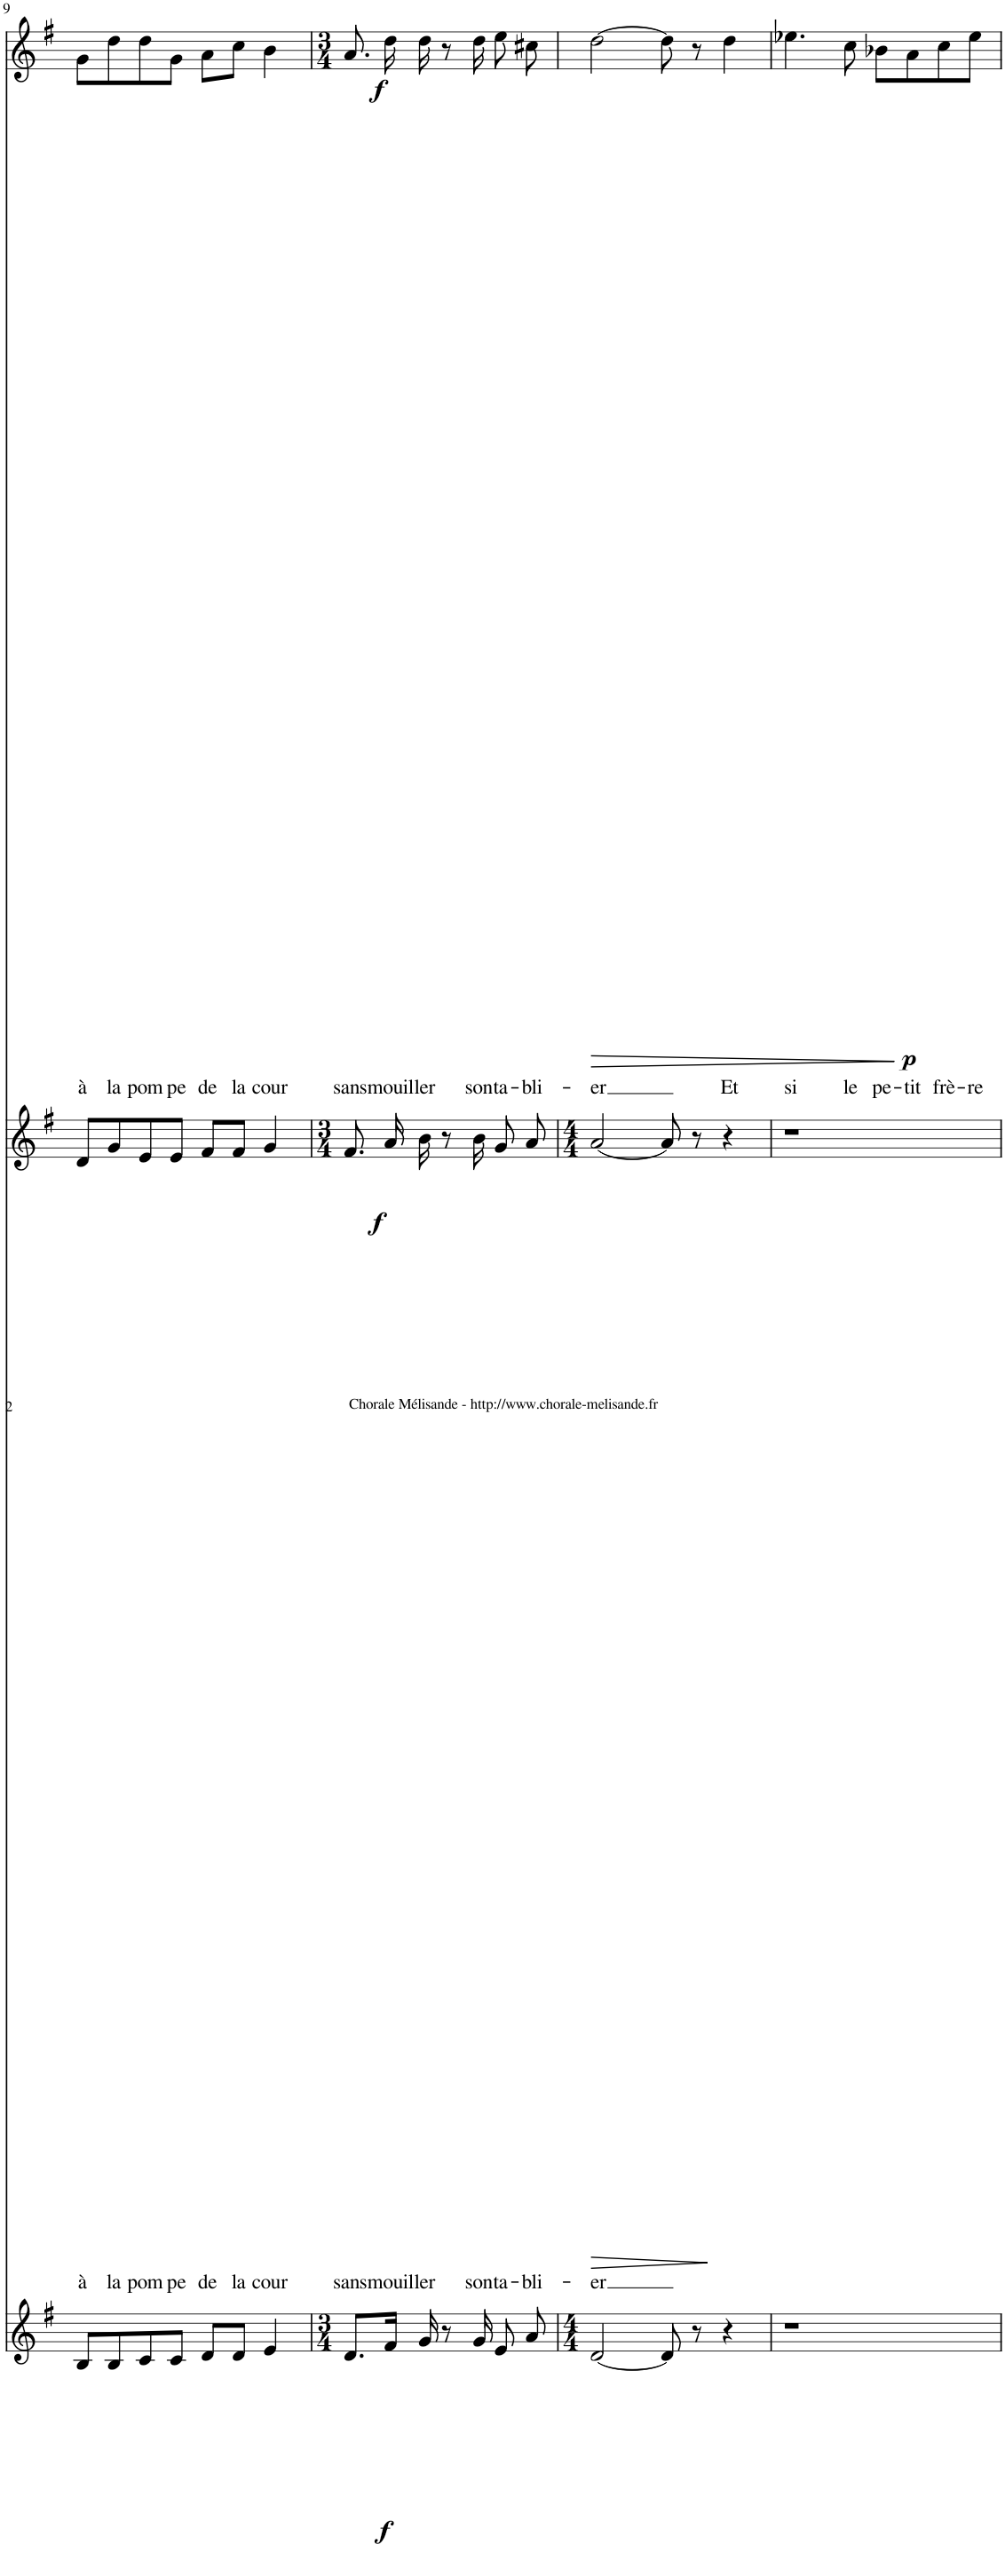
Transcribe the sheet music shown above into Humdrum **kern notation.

**kern	**text	**dynam	**kern	**text	**dynam	**kern	**text	**dynam
*part3	*part3	*part3	*part2	*part2	*part2	*part1	*part1	*part1
*staff3	*staff3	*staff3	*staff2	*staff2	*staff2	*staff1	*staff1	*staff1
*I"Alto	*	*	*I"Mezzo	*	*	*I"Soprano	*	*
!!LO:PB:g=z
*clefG2	*	*	*clefG2	*	*	*clefG2	*	*
*k[f#]	*	*	*k[f#]	*	*	*k[f#]	*	*
*M4/4	*	*	*M4/4	*	*	*M4/4	*	*
=9	=9	=9	=9	=9	=9	=9	=9	=9
!	!LO:LY:b	!	!	!LO:LY:b	!	!	!LO:LY:b	!
8B/L	à	.	8d/L	à	.	8g\L	à	.
!	!LO:LY:b	!	!	!LO:LY:b	!	!	!LO:LY:b	!
8B/	la	.	8g/	la	.	8dd\	la	.
!	!LO:LY:b	!	!	!LO:LY:b	!	!	!LO:LY:b	!
8c/	pom-	.	8e/	pom-	.	8dd\	pom-	.
!	!LO:LY:b	!	!	!LO:LY:b	!	!	!LO:LY:b	!
8c/J	-pe	.	8e/J	-pe	.	8g\J	-pe	.
!	!LO:LY:b	!	!	!LO:LY:b	!	!	!LO:LY:b	!
8d/L	de	.	8f#/L	de	.	8a\L	de	.
!	!LO:LY:b	!	!	!LO:LY:b	!	!	!LO:LY:b	!
8d/J	la	.	8f#/J	la	.	8cc\J	la	.
!	!LO:LY:b	!	!	!LO:LY:b	!	!	!LO:LY:b	!
4e/	cour	.	4g/	cour	.	4b\	cour	.
=10	=10	=10	=10	=10	=10	=10	=10	=10
*M3/4	*	*	*M3/4	*	*	*M3/4	*	*
!	!LO:LY:b	!LO:DY:b	!	!LO:LY:b	!LO:DY:b	!	!LO:LY:b	!LO:DY:b
8.d/L	sans	f	8.f#/	sans	f	8.a/	sans	f
!	!LO:LY:b	!	!	!LO:LY:b	!	!	!LO:LY:b	!
16f#/Jk	mouil-	.	16a/	mouil-	.	16dd\	mouil-	.
!	!LO:LY:b	!	!	!LO:LY:b	!	!	!LO:LY:b	!
16g/	-ler	.	16b\	-ler	.	16dd\	-ler	.
8r	.	.	8r	.	.	8r	.	.
!	!LO:LY:b	!	!	!LO:LY:b	!	!	!LO:LY:b	!
16g/	son	.	16b\	son	.	16dd\	son	.
!	!LO:LY:b	!	!	!LO:LY:b	!	!	!LO:LY:b	!
8e/	ta-	.	8g/	ta-	.	8ee\	ta-	.
!	!LO:LY:b	!	!	!LO:LY:b	!	!	!LO:LY:b	!
8a/	-bli-	.	8a/	-bli-	.	8cc#X\	-bli-	.
=11	=11	=11	=11	=11	=11	=11	=11	=11
*M4/4	*	*	*M4/4	*	*	*	*	*
!	!LO:LY:b	!LO:HP:b	!	!LO:LY:b	!LO:HP:b	!	!LO:LY:b	!LO:HP:b
[2d/	-er	>	[2a/	-er	>	[2dd\	-er	>
8d/]	.	.	8a/]	.	.	8dd\]	.	.
8r	.	.	8r	.	.	8r	.	.
!	!	!	!	!	!	!	!LO:LY:b	!LO:DY:n=1:b
4r	.	]	4r	.	]	4dd\	Et	] p
=12	=12	=12	=12	=12	=12	=12	=12	=12
!	!	!	!	!	!	!	!LO:LY:b	!
1r	.	.	1r	.	.	4.ee-X\	si	.
!	!	!	!	!	!	!	!LO:LY:b	!
.	.	.	.	.	.	8cc\	le	.
!	!	!	!	!	!	!	!LO:LY:b	!
.	.	.	.	.	.	8b-X\L	pe-	.
!	!	!	!	!	!	!	!LO:LY:b	!
.	.	.	.	.	.	8a\	-tit	.
!	!	!	!	!	!	!	!LO:LY:b	!
.	.	.	.	.	.	8cc\	frè-	.
!	!	!	!	!	!	!	!LO:LY:b	!
.	.	.	.	.	.	8ee-\J	-re	.
=	=	=	=	=	=	=	=	=
*-	*-	*-	*-	*-	*-	*-	*-	*-
